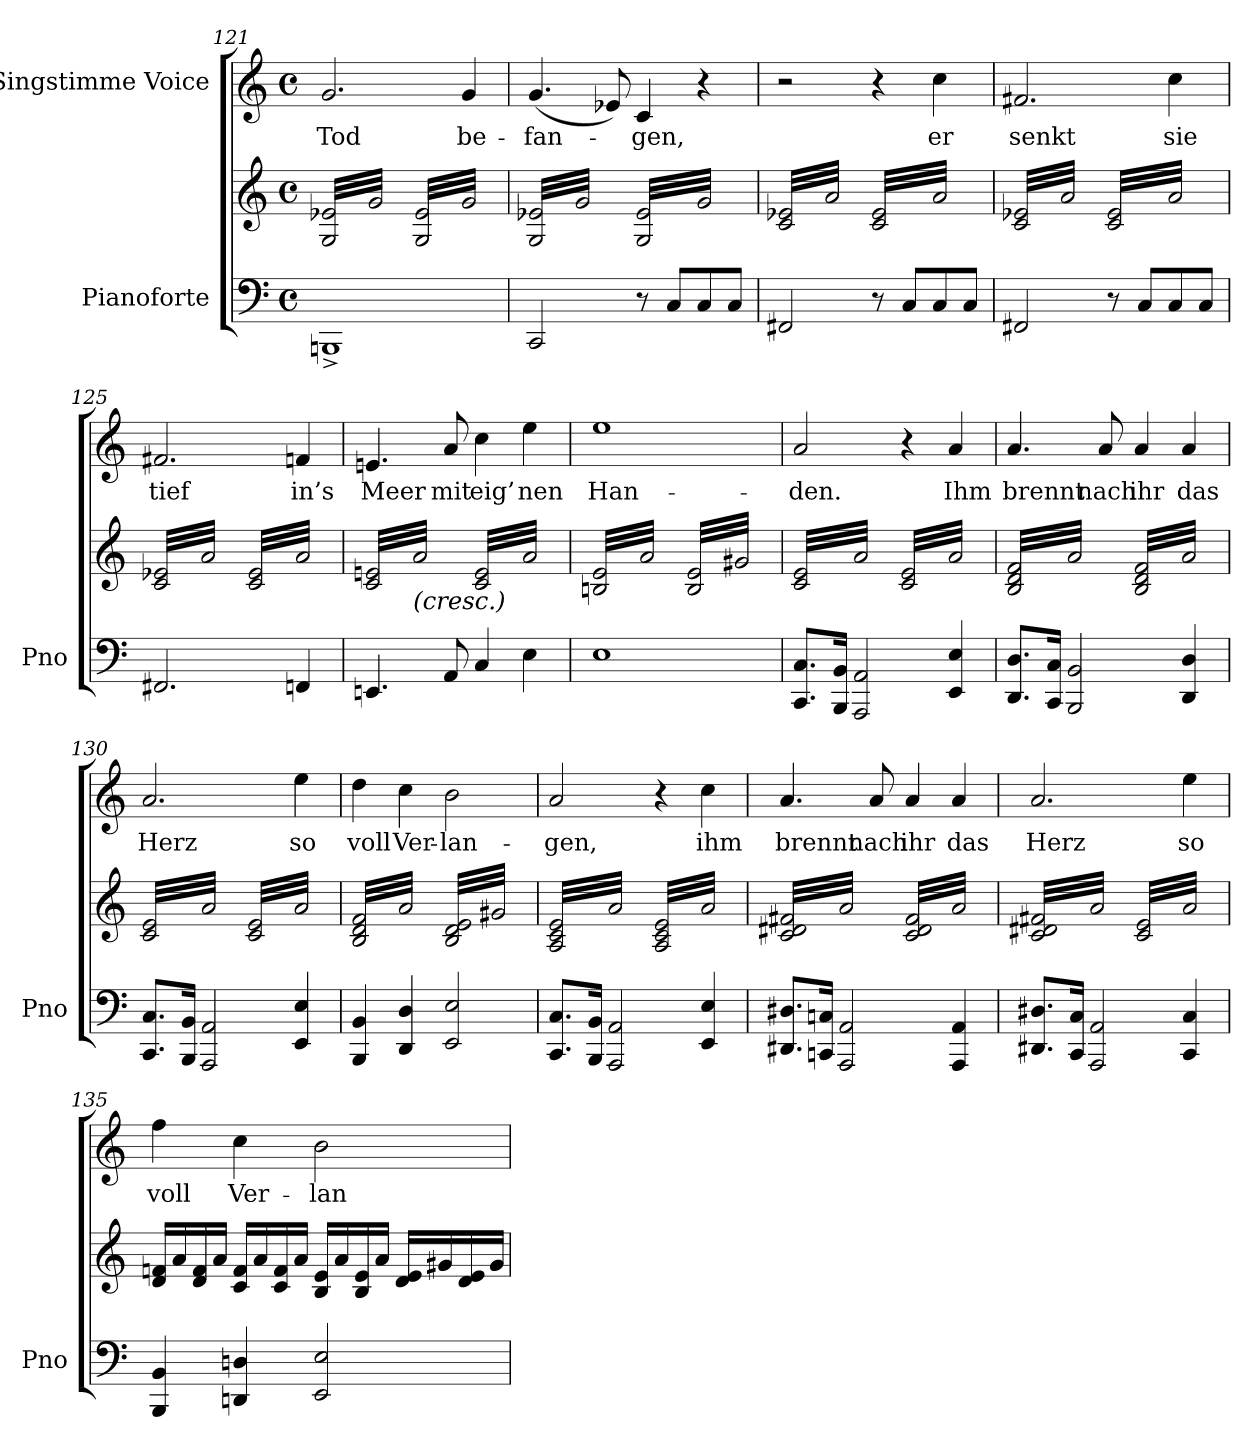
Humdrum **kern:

**kern	**kern	**dynam	**kern	**text
*part2	*part2	*part2	*part1	*part1
*staff3	*staff2	*staff2/3	*staff1	*staff1
*I"Pianoforte	*	*	*I"Singstimme Voice	*
*I'Pno	*	*	*	*
*clefF4	*clefG2	*	*clefG2	*
*k[]	*k[]	*	*k[]	*
*M4/4	*M4/4	*	*M4/4	*
*met(c)	*met(c)	*	*met(c)	*
=121	=121	=121	=121	=121
!	!	!	!	!LO:LY:b
*	*tremolo	*	*	*
1BBBn^	32G/ 32e-X/LLL	.	2.g/	Tod
.	32g/	.	.	.
.	32G/ 32e-X/	.	.	.
.	32g/	.	.	.
.	32G/ 32e-X/	.	.	.
.	32g/	.	.	.
.	32G/ 32e-X/	.	.	.
.	32g/	.	.	.
.	32G/ 32e-X/	.	.	.
.	32g/	.	.	.
.	32G/ 32e-X/	.	.	.
.	32g/	.	.	.
.	32G/ 32e-X/	.	.	.
.	32g/	.	.	.
.	32G/ 32e-X/	.	.	.
.	32g/JJJ	.	.	.
.	32G/ 32e-/LLL	.	.	.
.	32g/	.	.	.
.	32G/ 32e-/	.	.	.
.	32g/	.	.	.
.	32G/ 32e-/	.	.	.
.	32g/	.	.	.
.	32G/ 32e-/	.	.	.
.	32g/	.	.	.
!	!	!	!	!LO:LY:b
.	32G/ 32e-/	.	4g/	be-
.	32g/	.	.	.
.	32G/ 32e-/	.	.	.
.	32g/	.	.	.
.	32G/ 32e-/	.	.	.
.	32g/	.	.	.
.	32G/ 32e-/	.	.	.
.	32g/JJJ	.	.	.
=122	=122	=122	=122	=122
!	!	!	!	!LO:LY:b
2CC/	32G/ 32e-X/LLL	.	(<4.g/	-fan-
.	32g/	.	.	.
.	32G/ 32e-X/	.	.	.
.	32g/	.	.	.
.	32G/ 32e-X/	.	.	.
.	32g/	.	.	.
.	32G/ 32e-X/	.	.	.
.	32g/	.	.	.
.	32G/ 32e-X/	.	.	.
.	32g/	.	.	.
.	32G/ 32e-X/	.	.	.
.	32g/	.	.	.
.	32G/ 32e-X/	.	8e-X/)	.
.	32g/	.	.	.
.	32G/ 32e-X/	.	.	.
.	32g/JJJ	.	.	.
!	!	!	!	!LO:LY:b
8r	32G/ 32e-/LLL	.	4c/	-gen,
.	32g/	.	.	.
.	32G/ 32e-/	.	.	.
.	32g/	.	.	.
8C/L	32G/ 32e-/	.	.	.
.	32g/	.	.	.
.	32G/ 32e-/	.	.	.
.	32g/	.	.	.
8C/	32G/ 32e-/	.	4r	.
.	32g/	.	.	.
.	32G/ 32e-/	.	.	.
.	32g/	.	.	.
8C/J	32G/ 32e-/	.	.	.
.	32g/	.	.	.
.	32G/ 32e-/	.	.	.
.	32g/JJJ	.	.	.
=123	=123	=123	=123	=123
2FF#X/	32c/ 32e-X/LLL	.	2r	.
.	32a/	.	.	.
.	32c/ 32e-X/	.	.	.
.	32a/	.	.	.
.	32c/ 32e-X/	.	.	.
.	32a/	.	.	.
.	32c/ 32e-X/	.	.	.
.	32a/	.	.	.
.	32c/ 32e-X/	.	.	.
.	32a/	.	.	.
.	32c/ 32e-X/	.	.	.
.	32a/	.	.	.
.	32c/ 32e-X/	.	.	.
.	32a/	.	.	.
.	32c/ 32e-X/	.	.	.
.	32a/JJJ	.	.	.
8r	32c/ 32e-/LLL	.	4r	.
.	32a/	.	.	.
.	32c/ 32e-/	.	.	.
.	32a/	.	.	.
8C/L	32c/ 32e-/	.	.	.
.	32a/	.	.	.
.	32c/ 32e-/	.	.	.
.	32a/	.	.	.
!	!	!	!	!LO:LY:b
8C/	32c/ 32e-/	.	4cc\	er
.	32a/	.	.	.
.	32c/ 32e-/	.	.	.
.	32a/	.	.	.
8C/J	32c/ 32e-/	.	.	.
.	32a/	.	.	.
.	32c/ 32e-/	.	.	.
.	32a/JJJ	.	.	.
!!LO:LB:g=z
=124	=124	=124	=124	=124
!	!	!	!	!LO:LY:b
2FF#X/	32c/ 32e-X/LLL	.	2.f#X/	senkt
.	32a/	.	.	.
.	32c/ 32e-X/	.	.	.
.	32a/	.	.	.
.	32c/ 32e-X/	.	.	.
.	32a/	.	.	.
.	32c/ 32e-X/	.	.	.
.	32a/	.	.	.
.	32c/ 32e-X/	.	.	.
.	32a/	.	.	.
.	32c/ 32e-X/	.	.	.
.	32a/	.	.	.
.	32c/ 32e-X/	.	.	.
.	32a/	.	.	.
.	32c/ 32e-X/	.	.	.
.	32a/JJJ	.	.	.
8r	32c/ 32e-/LLL	.	.	.
.	32a/	.	.	.
.	32c/ 32e-/	.	.	.
.	32a/	.	.	.
8C/L	32c/ 32e-/	.	.	.
.	32a/	.	.	.
.	32c/ 32e-/	.	.	.
.	32a/	.	.	.
!	!	!	!	!LO:LY:b
8C/	32c/ 32e-/	.	4cc\	sie
.	32a/	.	.	.
.	32c/ 32e-/	.	.	.
.	32a/	.	.	.
8C/J	32c/ 32e-/	.	.	.
.	32a/	.	.	.
.	32c/ 32e-/	.	.	.
.	32a/JJJ	.	.	.
=125	=125	=125	=125	=125
!	!	!	!	!LO:LY:b
2.FF#X/	32c/ 32e-X/LLL	.	2.f#X/	tief
.	32a/	.	.	.
.	32c/ 32e-X/	.	.	.
.	32a/	.	.	.
.	32c/ 32e-X/	.	.	.
.	32a/	.	.	.
.	32c/ 32e-X/	.	.	.
.	32a/	.	.	.
.	32c/ 32e-X/	.	.	.
.	32a/	.	.	.
.	32c/ 32e-X/	.	.	.
.	32a/	.	.	.
.	32c/ 32e-X/	.	.	.
.	32a/	.	.	.
.	32c/ 32e-X/	.	.	.
.	32a/JJJ	.	.	.
.	32c/ 32e-/LLL	.	.	.
.	32a/	.	.	.
.	32c/ 32e-/	.	.	.
.	32a/	.	.	.
.	32c/ 32e-/	.	.	.
.	32a/	.	.	.
.	32c/ 32e-/	.	.	.
.	32a/	.	.	.
!	!	!	!	!LO:LY:b
4FFn/	32c/ 32e-/	.	4fn/	in’s
.	32a/	.	.	.
.	32c/ 32e-/	.	.	.
.	32a/	.	.	.
.	32c/ 32e-/	.	.	.
.	32a/	.	.	.
.	32c/ 32e-/	.	.	.
.	32a/JJJ	.	.	.
=126	=126	=126	=126	=126
!	!	!	!	!LO:LY:b
4.EEn/	32c/ 32en/LLL	.	4.en/	Meer
.	32a/	.	.	.
.	32c/ 32en/	.	.	.
.	32a/	.	.	.
.	32c/ 32en/	.	.	.
.	32a/	.	.	.
.	32c/ 32en/	.	.	.
.	32a/	.	.	.
!	!LO:TX:b:i:t=(cresc.)	!	!	!
.	32c/ 32en/	.	.	.
.	32a/	.	.	.
.	32c/ 32en/	.	.	.
.	32a/	.	.	.
!	!	!	!	!LO:LY:b
8AA/	32c/ 32en/	.	8a/	mit
.	32a/	.	.	.
.	32c/ 32en/	.	.	.
.	32a/JJJ	.	.	.
!	!	!	!	!LO:LY:b
4C/	32c/ 32e/LLL	.	4cc\	eig’
.	32a/	.	.	.
.	32c/ 32e/	.	.	.
.	32a/	.	.	.
.	32c/ 32e/	.	.	.
.	32a/	.	.	.
.	32c/ 32e/	.	.	.
.	32a/	.	.	.
!	!	!	!	!LO:LY:b
4E\	32c/ 32e/	.	4ee\	nen
.	32a/	.	.	.
.	32c/ 32e/	.	.	.
.	32a/	.	.	.
.	32c/ 32e/	.	.	.
.	32a/	.	.	.
.	32c/ 32e/	.	.	.
.	32a/JJJ	.	.	.
=127	=127	=127	=127	=127
!	!	!	!	!LO:LY:b
1E	32Bn/ 32e/LLL	.	1ee	Han-
.	32a/	.	.	.
.	32Bn/ 32e/	.	.	.
.	32a/	.	.	.
.	32Bn/ 32e/	.	.	.
.	32a/	.	.	.
.	32Bn/ 32e/	.	.	.
.	32a/	.	.	.
.	32Bn/ 32e/	.	.	.
.	32a/	.	.	.
.	32Bn/ 32e/	.	.	.
.	32a/	.	.	.
.	32Bn/ 32e/	.	.	.
.	32a/	.	.	.
.	32Bn/ 32e/	.	.	.
.	32a/JJJ	.	.	.
.	32B/ 32e/LLL	.	.	.
.	32g#X/	.	.	.
.	32B/ 32e/	.	.	.
.	32g#X/	.	.	.
.	32B/ 32e/	.	.	.
.	32g#X/	.	.	.
.	32B/ 32e/	.	.	.
.	32g#X/	.	.	.
.	32B/ 32e/	.	.	.
.	32g#X/	.	.	.
.	32B/ 32e/	.	.	.
.	32g#X/	.	.	.
.	32B/ 32e/	.	.	.
.	32g#X/	.	.	.
.	32B/ 32e/	.	.	.
.	32g#X/JJJ	.	.	.
=128	=128	=128	=128	=128
!	!	!LO:DY:b	!	!LO:LY:b
!	!	!LO:DY:n=1:b	!	!
!	!	!LO:DY:n=2:b	!	!
8.CC/ 8.C/L	32c/ 32e/LLL	other-dynamics f other-dynamics	2a/	-den.
.	32a/	.	.	.
.	32c/ 32e/	.	.	.
.	32a/	.	.	.
.	32c/ 32e/	.	.	.
.	32a/	.	.	.
16BBB/ 16BB/Jk	32c/ 32e/	.	.	.
.	32a/	.	.	.
2AAA/ 2AA/	32c/ 32e/	.	.	.
.	32a/	.	.	.
.	32c/ 32e/	.	.	.
.	32a/	.	.	.
.	32c/ 32e/	.	.	.
.	32a/	.	.	.
.	32c/ 32e/	.	.	.
.	32a/JJJ	.	.	.
.	32c/ 32e/LLL	.	4r	.
.	32a/	.	.	.
.	32c/ 32e/	.	.	.
.	32a/	.	.	.
.	32c/ 32e/	.	.	.
.	32a/	.	.	.
.	32c/ 32e/	.	.	.
.	32a/	.	.	.
!	!	!	!	!LO:LY:b
4EE/ 4E/	32c/ 32e/	.	4a/	Ihm
.	32a/	.	.	.
.	32c/ 32e/	.	.	.
.	32a/	.	.	.
.	32c/ 32e/	.	.	.
.	32a/	.	.	.
.	32c/ 32e/	.	.	.
.	32a/JJJ	.	.	.
=129	=129	=129	=129	=129
!	!	!	!	!LO:LY:b
8.DD/ 8.D/L	32B/ 32d/ 32f/LLL	.	4.a/	brennt
.	32a/	.	.	.
.	32B/ 32d/ 32f/	.	.	.
.	32a/	.	.	.
.	32B/ 32d/ 32f/	.	.	.
.	32a/	.	.	.
16CC/ 16C/Jk	32B/ 32d/ 32f/	.	.	.
.	32a/	.	.	.
2BBB/ 2BB/	32B/ 32d/ 32f/	.	.	.
.	32a/	.	.	.
.	32B/ 32d/ 32f/	.	.	.
.	32a/	.	.	.
!	!	!	!	!LO:LY:b
.	32B/ 32d/ 32f/	.	8a/	nach
.	32a/	.	.	.
.	32B/ 32d/ 32f/	.	.	.
.	32a/JJJ	.	.	.
!	!	!	!	!LO:LY:b
.	32B/ 32d/ 32f/LLL	.	4a/	ihr
.	32a/	.	.	.
.	32B/ 32d/ 32f/	.	.	.
.	32a/	.	.	.
.	32B/ 32d/ 32f/	.	.	.
.	32a/	.	.	.
.	32B/ 32d/ 32f/	.	.	.
.	32a/	.	.	.
!	!	!	!	!LO:LY:b
4DD/ 4D/	32B/ 32d/ 32f/	.	4a/	das
.	32a/	.	.	.
.	32B/ 32d/ 32f/	.	.	.
.	32a/	.	.	.
.	32B/ 32d/ 32f/	.	.	.
.	32a/	.	.	.
.	32B/ 32d/ 32f/	.	.	.
.	32a/JJJ	.	.	.
!!LO:LB:g=z
=130	=130	=130	=130	=130
!	!	!	!	!LO:LY:b
8.CC/ 8.C/L	32c/ 32e/LLL	.	2.a/	Herz
.	32a/	.	.	.
.	32c/ 32e/	.	.	.
.	32a/	.	.	.
.	32c/ 32e/	.	.	.
.	32a/	.	.	.
16BBB/ 16BB/Jk	32c/ 32e/	.	.	.
.	32a/	.	.	.
2AAA/ 2AA/	32c/ 32e/	.	.	.
.	32a/	.	.	.
.	32c/ 32e/	.	.	.
.	32a/	.	.	.
.	32c/ 32e/	.	.	.
.	32a/	.	.	.
.	32c/ 32e/	.	.	.
.	32a/JJJ	.	.	.
.	32c/ 32e/LLL	.	.	.
.	32a/	.	.	.
.	32c/ 32e/	.	.	.
.	32a/	.	.	.
.	32c/ 32e/	.	.	.
.	32a/	.	.	.
.	32c/ 32e/	.	.	.
.	32a/	.	.	.
!	!	!	!	!LO:LY:b
4EE/ 4E/	32c/ 32e/	.	4ee\	so
.	32a/	.	.	.
.	32c/ 32e/	.	.	.
.	32a/	.	.	.
.	32c/ 32e/	.	.	.
.	32a/	.	.	.
.	32c/ 32e/	.	.	.
.	32a/JJJ	.	.	.
=131	=131	=131	=131	=131
!	!	!	!	!LO:LY:b
4BBB/ 4BB/	32B/ 32d/ 32f/LLL	.	4dd\	voll
.	32a/	.	.	.
.	32B/ 32d/ 32f/	.	.	.
.	32a/	.	.	.
.	32B/ 32d/ 32f/	.	.	.
.	32a/	.	.	.
.	32B/ 32d/ 32f/	.	.	.
.	32a/	.	.	.
!	!	!	!	!LO:LY:b
4DD/ 4D/	32B/ 32d/ 32f/	.	4cc\	Ver-
.	32a/	.	.	.
.	32B/ 32d/ 32f/	.	.	.
.	32a/	.	.	.
.	32B/ 32d/ 32f/	.	.	.
.	32a/	.	.	.
.	32B/ 32d/ 32f/	.	.	.
.	32a/JJJ	.	.	.
!	!	!	!	!LO:LY:b
2EE/ 2E/	32B/ 32d/ 32e/LLL	.	2b\	-lan-
.	32g#X/	.	.	.
.	32B/ 32d/ 32e/	.	.	.
.	32g#X/	.	.	.
.	32B/ 32d/ 32e/	.	.	.
.	32g#X/	.	.	.
.	32B/ 32d/ 32e/	.	.	.
.	32g#X/	.	.	.
.	32B/ 32d/ 32e/	.	.	.
.	32g#X/	.	.	.
.	32B/ 32d/ 32e/	.	.	.
.	32g#X/	.	.	.
.	32B/ 32d/ 32e/	.	.	.
.	32g#X/	.	.	.
.	32B/ 32d/ 32e/	.	.	.
.	32g#X/JJJ	.	.	.
=132	=132	=132	=132	=132
!	!	!	!	!LO:LY:b
8.CC/ 8.C/L	32A/ 32c/ 32e/LLL	.	2a/	-gen,
.	32a/	.	.	.
.	32A/ 32c/ 32e/	.	.	.
.	32a/	.	.	.
.	32A/ 32c/ 32e/	.	.	.
.	32a/	.	.	.
16BBB/ 16BB/Jk	32A/ 32c/ 32e/	.	.	.
.	32a/	.	.	.
2AAA/ 2AA/	32A/ 32c/ 32e/	.	.	.
.	32a/	.	.	.
.	32A/ 32c/ 32e/	.	.	.
.	32a/	.	.	.
.	32A/ 32c/ 32e/	.	.	.
.	32a/	.	.	.
.	32A/ 32c/ 32e/	.	.	.
.	32a/JJJ	.	.	.
.	32A/ 32c/ 32e/LLL	.	4r	.
.	32a/	.	.	.
.	32A/ 32c/ 32e/	.	.	.
.	32a/	.	.	.
.	32A/ 32c/ 32e/	.	.	.
.	32a/	.	.	.
.	32A/ 32c/ 32e/	.	.	.
.	32a/	.	.	.
!	!	!	!	!LO:LY:b
4EE/ 4E/	32A/ 32c/ 32e/	.	4cc\	ihm
.	32a/	.	.	.
.	32A/ 32c/ 32e/	.	.	.
.	32a/	.	.	.
.	32A/ 32c/ 32e/	.	.	.
.	32a/	.	.	.
.	32A/ 32c/ 32e/	.	.	.
.	32a/JJJ	.	.	.
=133	=133	=133	=133	=133
!	!	!	!	!LO:LY:b
8.DD#X/ 8.D#X/L	32c/ 32d#X/ 32f#X/LLL	.	4.a/	brennt
.	32a/	.	.	.
.	32c/ 32d#X/ 32f#X/	.	.	.
.	32a/	.	.	.
.	32c/ 32d#X/ 32f#X/	.	.	.
.	32a/	.	.	.
16CCn/ 16Cn/Jk	32c/ 32d#X/ 32f#X/	.	.	.
.	32a/	.	.	.
2AAA/ 2AA/	32c/ 32d#X/ 32f#X/	.	.	.
.	32a/	.	.	.
.	32c/ 32d#X/ 32f#X/	.	.	.
.	32a/	.	.	.
!	!	!	!	!LO:LY:b
.	32c/ 32d#X/ 32f#X/	.	8a/	nach
.	32a/	.	.	.
.	32c/ 32d#X/ 32f#X/	.	.	.
.	32a/JJJ	.	.	.
!	!	!	!	!LO:LY:b
.	32c/ 32d#/ 32f#/LLL	.	4a/	ihr
.	32a/	.	.	.
.	32c/ 32d#/ 32f#/	.	.	.
.	32a/	.	.	.
.	32c/ 32d#/ 32f#/	.	.	.
.	32a/	.	.	.
.	32c/ 32d#/ 32f#/	.	.	.
.	32a/	.	.	.
!	!	!	!	!LO:LY:b
4AAA/ 4AA/	32c/ 32d#/ 32f#/	.	4a/	das
.	32a/	.	.	.
.	32c/ 32d#/ 32f#/	.	.	.
.	32a/	.	.	.
.	32c/ 32d#/ 32f#/	.	.	.
.	32a/	.	.	.
.	32c/ 32d#/ 32f#/	.	.	.
.	32a/JJJ	.	.	.
=134	=134	=134	=134	=134
!	!	!	!	!LO:LY:b
8.DD#X/ 8.D#X/L	32c/ 32d#X/ 32f#X/LLL	.	2.a/	Herz
.	32a/	.	.	.
.	32c/ 32d#X/ 32f#X/	.	.	.
.	32a/	.	.	.
.	32c/ 32d#X/ 32f#X/	.	.	.
.	32a/	.	.	.
16CC/ 16C/Jk	32c/ 32d#X/ 32f#X/	.	.	.
.	32a/	.	.	.
2AAA/ 2AA/	32c/ 32d#X/ 32f#X/	.	.	.
.	32a/	.	.	.
.	32c/ 32d#X/ 32f#X/	.	.	.
.	32a/	.	.	.
.	32c/ 32d#X/ 32f#X/	.	.	.
.	32a/	.	.	.
.	32c/ 32d#X/ 32f#X/	.	.	.
.	32a/JJJ	.	.	.
.	32c/ 32e/LLL	.	.	.
.	32a/	.	.	.
.	32c/ 32e/	.	.	.
.	32a/	.	.	.
.	32c/ 32e/	.	.	.
.	32a/	.	.	.
.	32c/ 32e/	.	.	.
.	32a/	.	.	.
!	!	!	!	!LO:LY:b
4CC/ 4C/	32c/ 32e/	.	4ee\	so
.	32a/	.	.	.
.	32c/ 32e/	.	.	.
.	32a/	.	.	.
.	32c/ 32e/	.	.	.
.	32a/	.	.	.
.	32c/ 32e/	.	.	.
.	32a/JJJ	.	.	.
*	*Xtremolo	*	*	*
!!LO:PB:g=z
=135	=135	=135	=135	=135
!	!	!	!	!LO:LY:b
4BBB/ 4BB/	16d/ 16fn/LL	.	4ff\	voll
.	.	.	.	.
.	16a/	.	.	.
.	.	.	.	.
.	16d/ 16f/	.	.	.
.	.	.	.	.
.	16a/JJ	.	.	.
.	.	.	.	.
!	!	!	!	!LO:LY:b
4DDn/ 4Dn/	16c/ 16f/LL	.	4cc\	Ver-
.	16a/	.	.	.
.	16c/ 16f/	.	.	.
.	16a/JJ	.	.	.
!	!	!	!	!LO:LY:b
2EE/ 2E/	16B/ 16e/LL	.	2b\	-lan-
.	16a/	.	.	.
.	16B/ 16e/	.	.	.
.	16a/JJ	.	.	.
.	16d/ 16e/LL	.	.	.
.	16g#X/	.	.	.
.	16d/ 16e/	.	.	.
.	16g#/JJ	.	.	.
=	=	=	=	=
*-	*-	*-	*-	*-
